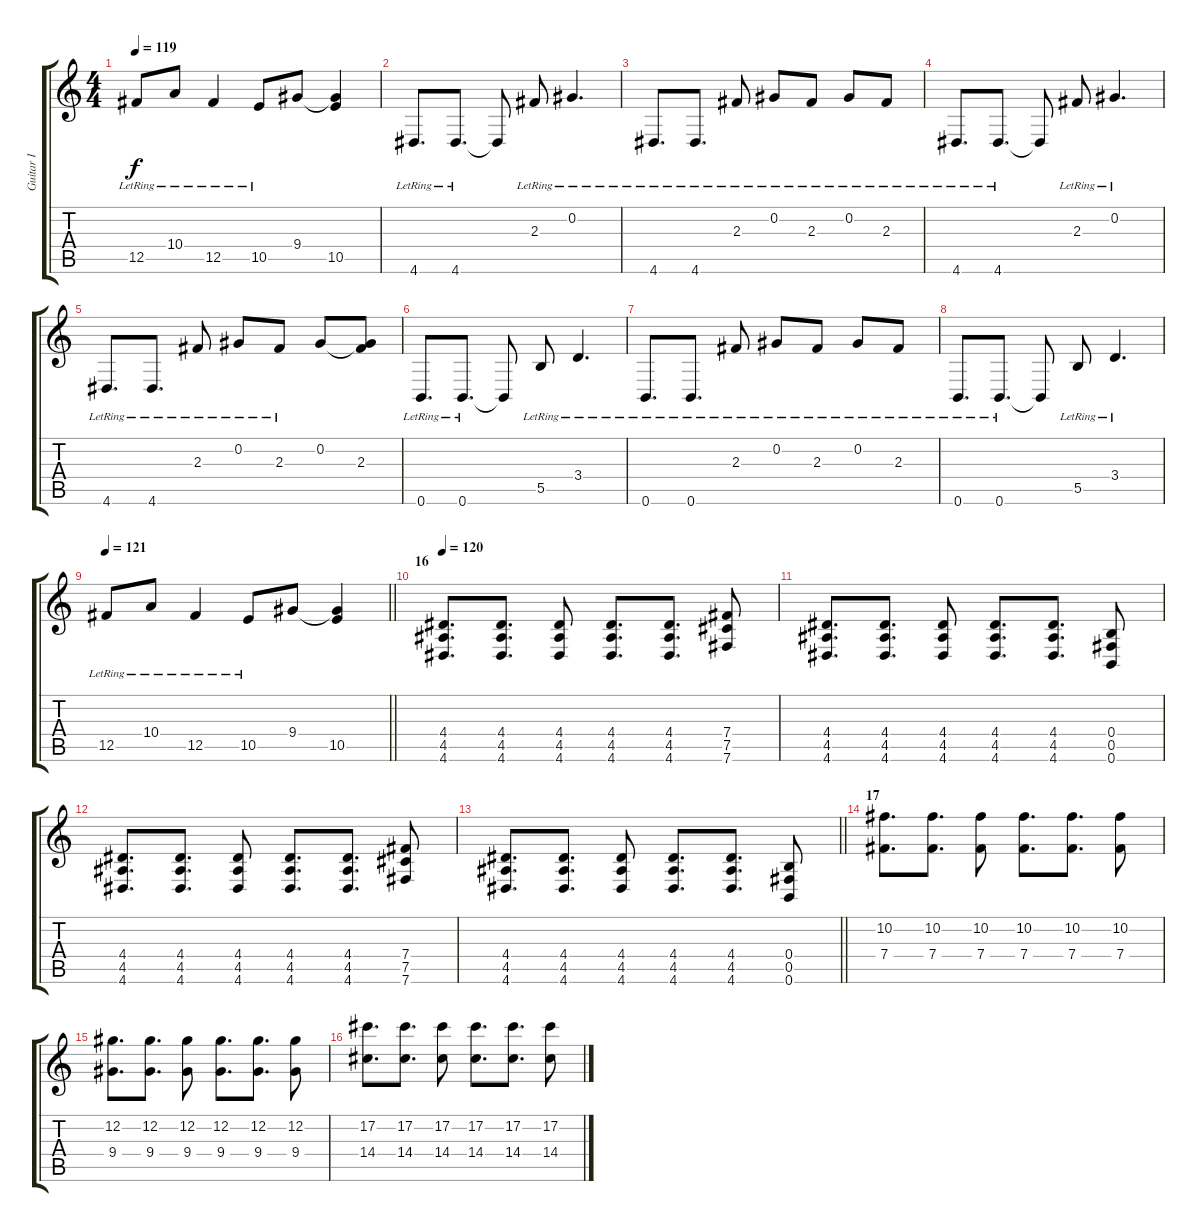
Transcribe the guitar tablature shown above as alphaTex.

\track ("Guitar I" "Guitar I") {instrument overdrivenguitar}
\staff {score tabs}
\tuning (Db4 Ab3 E3 B2 Gb2 B1) {hide}
\ts (4 4)
\tempo 119
\clef g2
\ks c
12.5{lr}.8{dy f} 10.4{lr}.8 12.5{lr}.4 10.5{lr}.8 9.4.8 (9.4{t} 10.5).4 |
4.6{lr}.8{d} 4.6{lr}.8{d} 4.6{t}.8 2.3{lr}.8 0.2{lr}.4{d} |
4.6{lr}.8{d} 4.6{lr}.8{d} 2.3{lr}.8 0.2{lr}.8 2.3{lr}.8 0.2{lr}.8 2.3{lr}.8 |
4.6{lr}.8{d} 4.6{lr}.8{d} 4.6{t}.8 2.3{lr}.8 0.2{lr}.4{d} |
4.6{lr}.8{d} 4.6{lr}.8{d} 2.3{lr}.8 0.2{lr}.8 2.3{lr}.8 0.2.8 (0.2{t} 2.3).8 |
0.6{lr}.8{d} 0.6{lr}.8{d} 0.6{t}.8 5.5{lr}.8 3.4{lr}.4{d} |
0.6{lr}.8{d} 0.6{lr}.8{d} 2.3{lr}.8 0.2{lr}.8 2.3{lr}.8 0.2{lr}.8 2.3{lr}.8 |
0.6{lr}.8{d} 0.6{lr}.8{d} 0.6{t}.8 5.5{lr}.8 3.4{lr}.4{d} |
\tempo 121
\barLineRight lightlight
12.5{lr}.8 10.4{lr}.8 12.5{lr}.4 10.5{lr}.8 9.4.8 (9.4{t} 10.5).4 |
\section ("" "16")
\tempo 120
(4.4 4.5 4.6).8{d} (4.4 4.5 4.6).8{d} (4.4 4.5 4.6).8 (4.4 4.5 4.6).8{d} (4.4 4.5 4.6).8{d} (7.4 7.5 7.6).8 |
(4.4 4.5 4.6).8{d} (4.4 4.5 4.6).8{d} (4.4 4.5 4.6).8 (4.4 4.5 4.6).8{d} (4.4 4.5 4.6).8{d} (0.4 0.5 0.6).8 |
(4.4 4.5 4.6).8{d} (4.4 4.5 4.6).8{d} (4.4 4.5 4.6).8 (4.4 4.5 4.6).8{d} (4.4 4.5 4.6).8{d} (7.4 7.5 7.6).8 |
\barLineRight lightlight
(4.4 4.5 4.6).8{d} (4.4 4.5 4.6).8{d} (4.4 4.5 4.6).8 (4.4 4.5 4.6).8{d} (4.4 4.5 4.6).8{d} (0.4 0.5 0.6).8 |
\section ("" "17")
(10.2 7.4).8{d} (10.2 7.4).8{d} (10.2 7.4).8 (10.2 7.4).8{d} (10.2 7.4).8{d} (10.2 7.4).8 |
(12.2 9.4).8{d} (12.2 9.4).8{d} (12.2 9.4).8 (12.2 9.4).8{d} (12.2 9.4).8{d} (12.2 9.4).8 |
(17.2 14.4).8{d} (17.2 14.4).8{d} (17.2 14.4).8 (17.2 14.4).8{d} (17.2 14.4).8{d} (17.2 14.4).8
